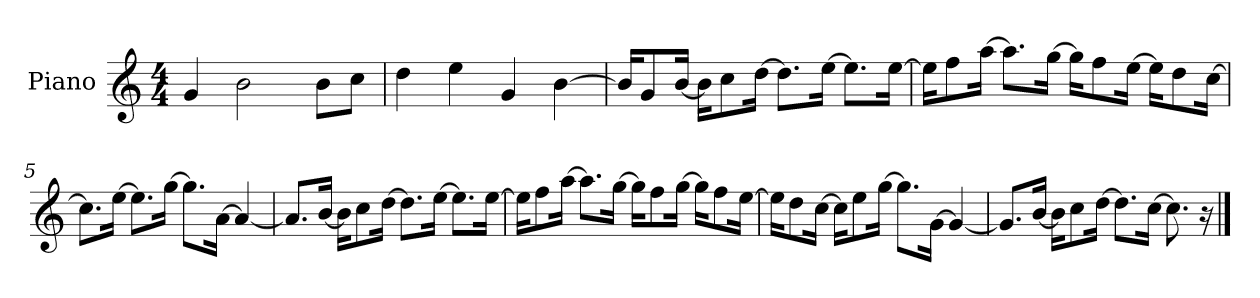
**kern
*part1
*staff1
*I"Piano
*I'P-no
*clefG2
*k[]
*M4/4
*MM90
=1
4g/
2b\
8b\L
8cc\J
=2
4dd\
4ee\
4g/
[4b\
=3
16b/KL]
8g/
[16b/Jk
16b\KL]
8cc\
[16dd\Jk
8.dd\L]
[16ee\Jk
8.ee\L]
[16ee\Jk
=4
16ee\KL]
8ff\
[16aa\Jk
8.aa\L]
[16gg\Jk
16gg\KL]
8ff\
[16ee\Jk
16ee\KL]
8dd\
[16cc\Jk
=5
8.cc\L]
[16ee\Jk
8.ee\L]
[16gg\Jk
8.gg\L]
[16a\Jk
4a/_
!!LO:LB:g=z
=6
8.a/L]
[16b/Jk
16b\KL]
8cc\
[16dd\Jk
8.dd\L]
[16ee\Jk
8.ee\L]
[16ee\Jk
=7
16ee\KL]
8ff\
[16aa\Jk
8.aa\L]
[16gg\Jk
16gg\KL]
8ff\
[16gg\Jk
16gg\KL]
8ff\
[16ee\Jk
=8
16ee\KL]
8dd\
[16cc\Jk
16cc\KL]
8ee\
[16gg\Jk
8.gg\L]
[16g\Jk
4g/_
=9
8.g/L]
[16b/Jk
16b\KL]
8cc\
[16dd\Jk
8.dd\L]
[16cc\Jk
8.cc\]
16r
==
*-
